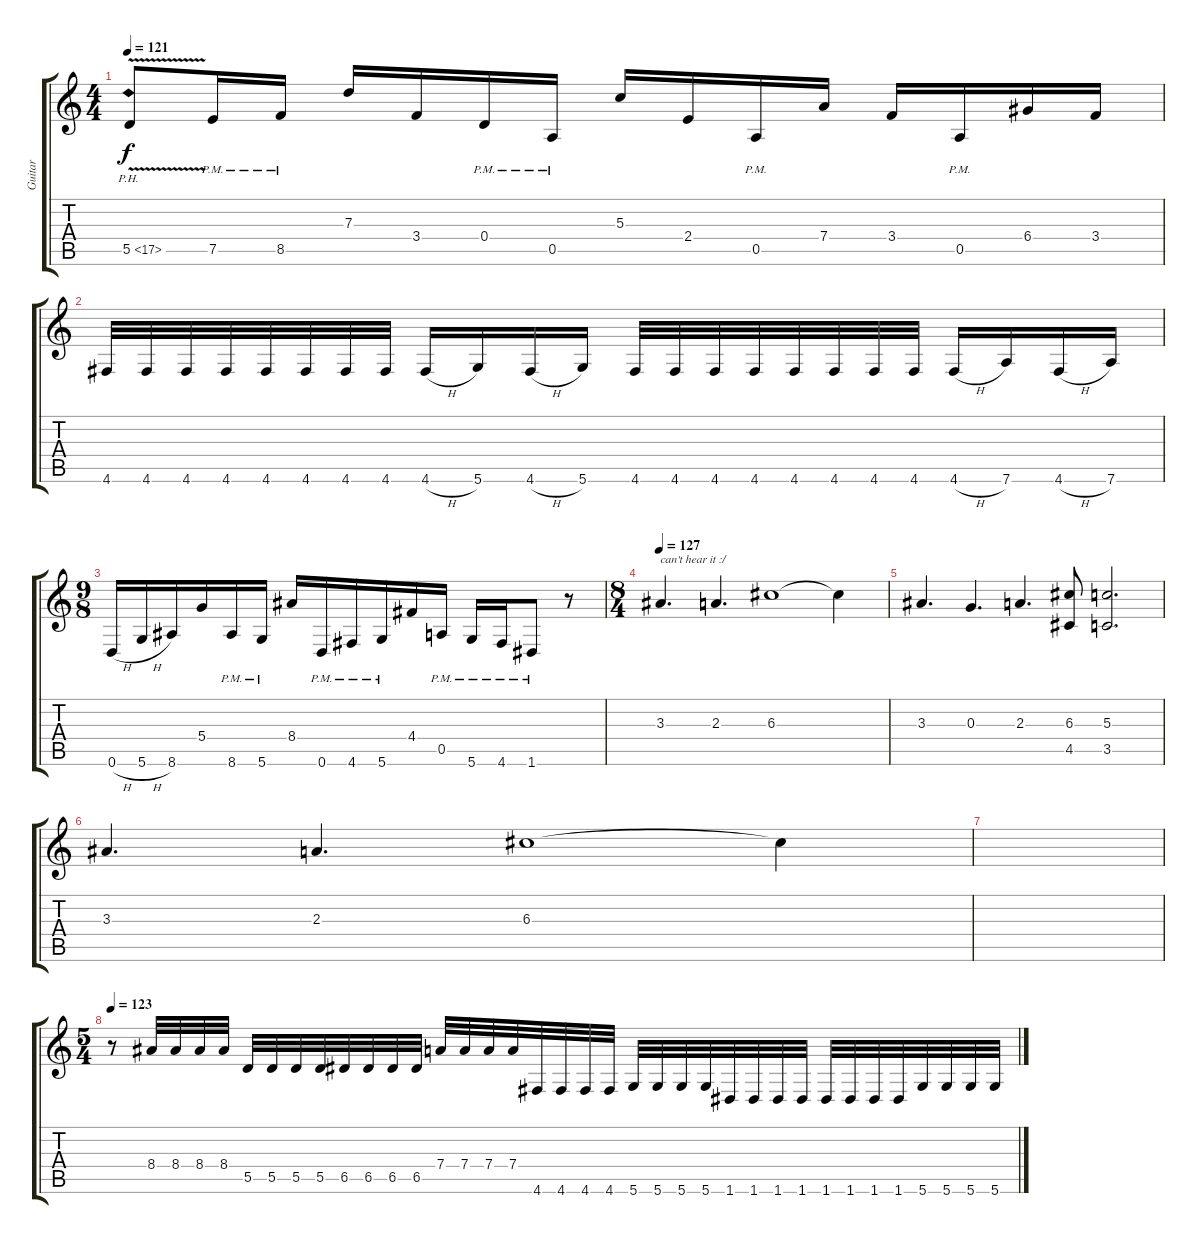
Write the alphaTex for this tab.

\track ("Guitar" "Guitar") {instrument distortionguitar}
\staff {score tabs}
\tuning (E4 B3 G3 D3 A2 D2) {hide}
\ts (4 4)
\tempo 121
\clef g2
\ks c
5.5{ph 12 v}.8{dy f} 7.5{pm}.16 8.5{pm}.16 7.3.16 3.4.16 0.4{pm}.16 0.5{pm}.16 5.3.16 2.4.16 0.5{pm}.16 7.4.16 3.4.16 0.5{pm}.16 6.4.16 3.4.16 |
4.6.32 4.6.32 4.6.32 4.6.32 4.6.32 4.6.32 4.6.32 4.6.32 4.6{h}.16 5.6.16 4.6{h}.16 5.6.16 4.6.32 4.6.32 4.6.32 4.6.32 4.6.32 4.6.32 4.6.32 4.6.32 4.6{h}.16 7.6.16 4.6{h}.16 7.6.16 |
\ts (9 8)
0.6{h}.16 5.6{h}.16 8.6.16 5.4.16 8.6{pm}.16 5.6{pm}.16 8.4.16 0.6{pm}.16 4.6{pm}.16 5.6{pm}.16 4.4.16 0.5{pm}.16 5.6{pm}.16 4.6{pm}.16 1.6{pm}.8 r.8 |
\ts (8 4)
\tempo 127
3.3.4{d txt "can't hear it :/"} 2.3.4{d} 6.3.1 6.3{t}.4 |
3.3.4{d} 0.3.4{d} 2.3.4{d} (6.3 4.5).8 (5.3 3.5).2{d} |
3.3.4{d} 2.3.4{d} 6.3.1 6.3{t}.4 |
|
\ts (5 4)
\tempo 123
r.8 8.4.32 8.4.32 8.4.32 8.4.32 5.5.32 5.5.32 5.5.32 5.5.32 6.5.32 6.5.32 6.5.32 6.5.32 7.4.32 7.4.32 7.4.32 7.4.32 4.6.32 4.6.32 4.6.32 4.6.32 5.6.32 5.6.32 5.6.32 5.6.32 1.6.32 1.6.32 1.6.32 1.6.32 1.6.32 1.6.32 1.6.32 1.6.32 5.6.32 5.6.32 5.6.32 5.6.32
